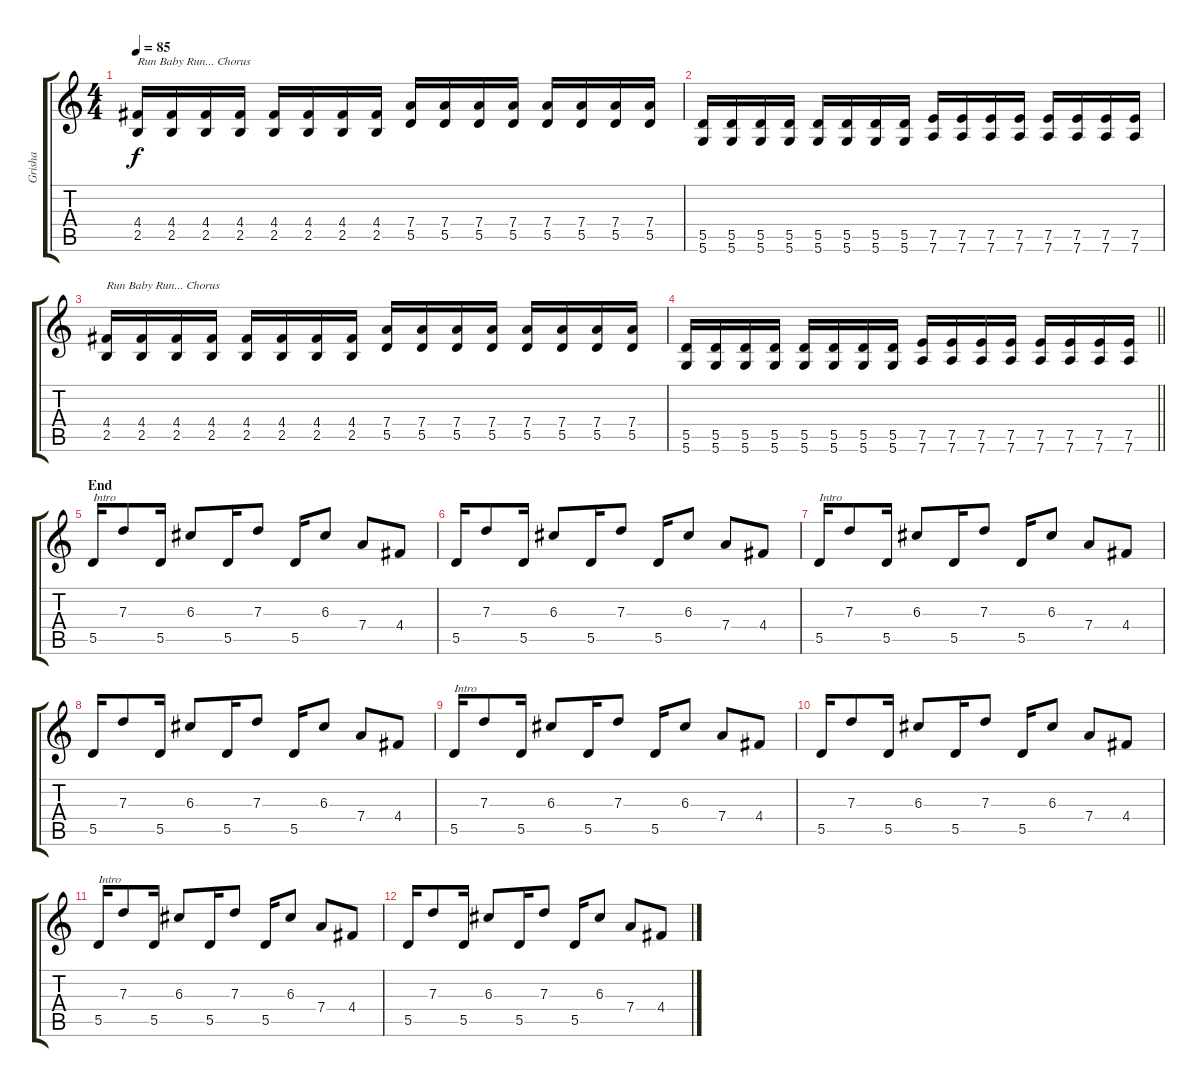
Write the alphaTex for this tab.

\track ("Grisha" "Grisha") {instrument overdrivenguitar}
\staff {score tabs}
\tuning (E4 B3 G3 D3 A2 D2) {hide}
\ts (4 4)
\tempo 85
\clef g2
\ks c
(4.4 2.5).16{txt "Run Baby Run... Chorus" dy f} (4.4 2.5).16 (4.4 2.5).16 (4.4 2.5).16 (4.4 2.5).16 (4.4 2.5).16 (4.4 2.5).16 (4.4 2.5).16 (7.4 5.5).16 (7.4 5.5).16 (7.4 5.5).16 (7.4 5.5).16 (7.4 5.5).16 (7.4 5.5).16 (7.4 5.5).16 (7.4 5.5).16 |
(5.5 5.6).16 (5.5 5.6).16 (5.5 5.6).16 (5.5 5.6).16 (5.5 5.6).16 (5.5 5.6).16 (5.5 5.6).16 (5.5 5.6).16 (7.5 7.6).16 (7.5 7.6).16 (7.5 7.6).16 (7.5 7.6).16 (7.5 7.6).16 (7.5 7.6).16 (7.5 7.6).16 (7.5 7.6).16 |
(4.4 2.5).16{txt "Run Baby Run... Chorus"} (4.4 2.5).16 (4.4 2.5).16 (4.4 2.5).16 (4.4 2.5).16 (4.4 2.5).16 (4.4 2.5).16 (4.4 2.5).16 (7.4 5.5).16 (7.4 5.5).16 (7.4 5.5).16 (7.4 5.5).16 (7.4 5.5).16 (7.4 5.5).16 (7.4 5.5).16 (7.4 5.5).16 |
\barLineRight lightlight
(5.5 5.6).16 (5.5 5.6).16 (5.5 5.6).16 (5.5 5.6).16 (5.5 5.6).16 (5.5 5.6).16 (5.5 5.6).16 (5.5 5.6).16 (7.5 7.6).16 (7.5 7.6).16 (7.5 7.6).16 (7.5 7.6).16 (7.5 7.6).16 (7.5 7.6).16 (7.5 7.6).16 (7.5 7.6).16 |
\section ("" "End")
5.5.16{txt "Intro"} 7.3.8 5.5.16 6.3.8 5.5.16 7.3.8 5.5.16 6.3.8 7.4.8 4.4.8 |
5.5.16 7.3.8 5.5.16 6.3.8 5.5.16 7.3.8 5.5.16 6.3.8 7.4.8 4.4.8 |
5.5.16{txt "Intro"} 7.3.8 5.5.16 6.3.8 5.5.16 7.3.8 5.5.16 6.3.8 7.4.8 4.4.8 |
5.5.16 7.3.8 5.5.16 6.3.8 5.5.16 7.3.8 5.5.16 6.3.8 7.4.8 4.4.8 |
5.5.16{txt "Intro" volume 0} 7.3.8{balance 8} 5.5.16 6.3.8 5.5.16 7.3.8 5.5.16 6.3.8 7.4.8 4.4.8 |
5.5.16 7.3.8 5.5.16 6.3.8 5.5.16 7.3.8 5.5.16 6.3.8 7.4.8 4.4.8 |
5.5.16{txt "Intro"} 7.3.8 5.5.16 6.3.8 5.5.16 7.3.8 5.5.16 6.3.8 7.4.8 4.4.8 |
5.5.16 7.3.8 5.5.16 6.3.8 5.5.16 7.3.8 5.5.16 6.3.8 7.4.8 4.4.8
